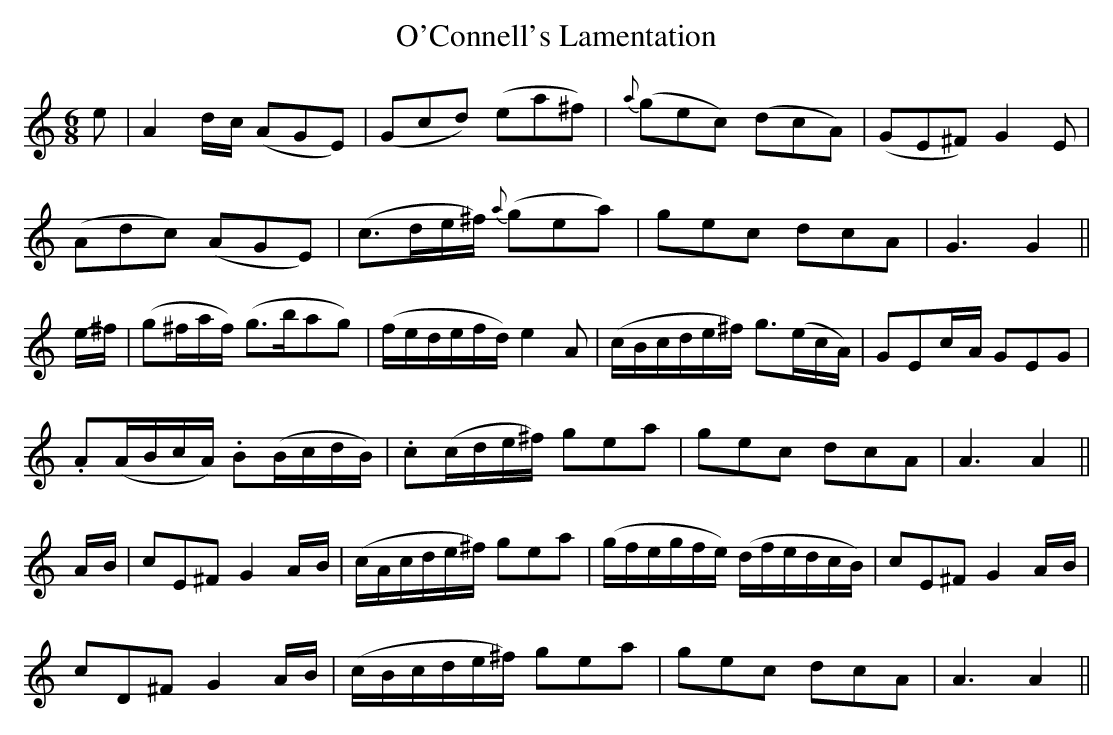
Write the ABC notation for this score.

X:1
T: O'Connell's Lamentation
M: 6/8
L: 1/8
K: Am
e | A2 d/2-c/2 (AGE) | (Gcd) (ea^f) | {a}(gec) (dcA) | (GE^F) G2 E |
(Adc) (AGE) | (c>de/2^f/2) {a}(gea) | gec dcA | G3 G2 ||
e/2-^f/2 | (g^f/2a/2f/2) (g>bag) | (f/2e/2d/2e/2f/2d/2) e2 A | (c/2B/2c/2d/2e/2^f/2) g>(ec/2A/2) | GEc/2-A/2 GEG |
.A(A/2B/2c/2A/2) .B(B/2c/2d/2B/2) | .c(c/2d/2e/2^f/2) gea | gec dcA | A3 A2 ||
A/2-B/2 | cE^F G2 A/2-B/2 | (c/2A/2c/2d/2e/2^f/2) gea | (g/2f/2e/2g/2f/2e/2) (d/2f/2e/2d/2c/2B/2) | cE^F G2 A/2-B/2 |
cD^F G2 A/2-B/2 | (c/2B/2c/2d/2e/2^f/2) gea | gec dcA | A3 A2 ||
